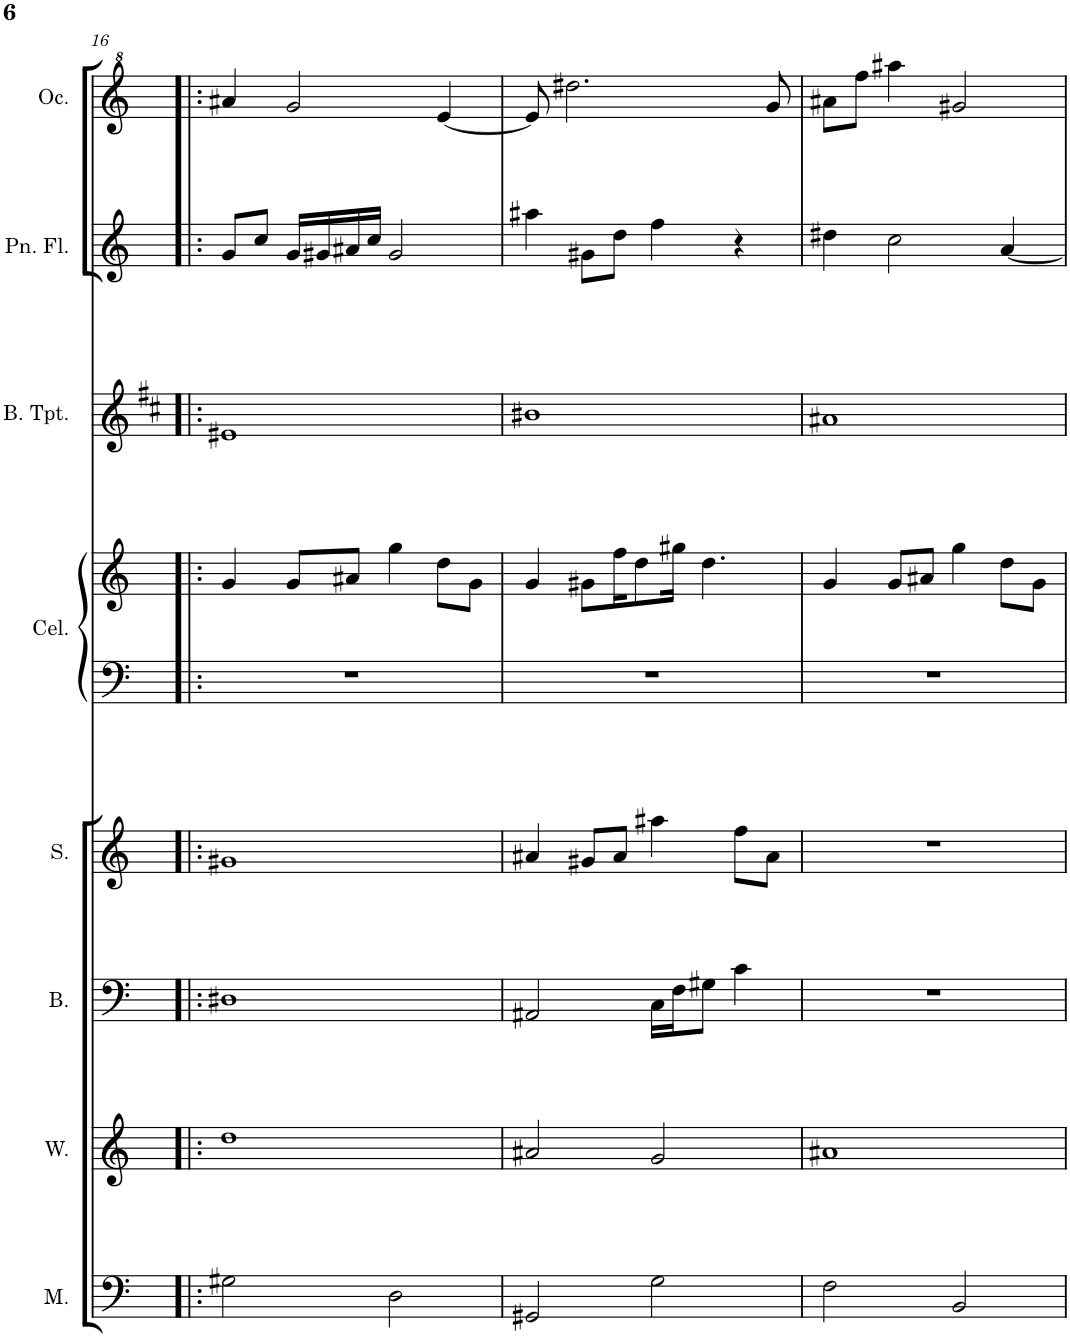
**kern	**kern	**kern	**kern	**kern	**kern	**kern	**kern	**kern
*part8	*part7	*part6	*part5	*part4	*part4	*part3	*part2	*part1
*staff9	*staff8	*staff7	*staff6	*staff5	*staff4	*staff3	*staff2	*staff1
*I"Men	*I"Women	*I"Bass	*I"Soprano	*I"Celesta	*	*I"Bass Trumpet	*I"Pan Flute	*I"Ocarina
*I'M.	*I'W.	*I'B.	*I'S.	*I'Cel.	*	*I'B. Tpt.	*I'Pn. Fl.	*I'Oc.
!!LO:PB:g=z
*clefF4	*clefG2	*clefF4	*clefG2	*clefF4	*clefG2	*clefG2	*clefG2	*clefG^2
*	*	*	*	*Trd-7c-12	*Trd-7c-12	*Trd8c14	*	*
*k[]	*k[]	*k[]	*k[]	*k[]	*k[]	*k[f#c#]	*k[]	*k[]
*M4/4	*M4/4	*M4/4	*M4/4	*M4/4	*M4/4	*M4/4	*M4/4	*M4/4
=16!|:	=16!|:	=16!|:	=16!|:	=16!|:	=16!|:	=16!|:	=16!|:	=16!|:
2G#X\	1dd	1D#X	1g#X	1r	4g/	1e#X	8g/L	4aa#X/
.	.	.	.	.	.	.	8cc/J	.
.	.	.	.	.	8g/L	.	16g/LL	2gg/
.	.	.	.	.	.	.	16g#X/	.
.	.	.	.	.	8a#X/J	.	16a#X/	.
.	.	.	.	.	.	.	16cc/JJ	.
2D\	.	.	.	.	4gg\	.	2g#/	.
.	.	.	.	.	8dd\L	.	.	[4ee/
.	.	.	.	.	8g\J	.	.	.
=17	=17	=17	=17	=17	=17	=17	=17	=17
2GG#X/	2a#X/	2AA#X/	4a#X/	1r	4g/	1b#X	4aa#X\	8ee/]
.	.	.	.	.	.	.	.	2.ddd#X\
.	.	.	8g#X/L	.	8g#X\L	.	8g#X\L	.
.	.	.	8a#/J	.	16ff\K	.	8dd\J	.
.	.	.	.	.	8dd\	.	.	.
2G\	2g/	16C\LL	4aa#X\	.	.	.	4ff\	.
.	.	16F\J	.	.	16gg#X\Jk	.	.	.
.	.	8G#X\J	.	.	4.dd\	.	.	.
.	.	4c\	8ff\L	.	.	.	4r	.
.	.	.	8a#\J	.	.	.	.	8gg/
=18	=18	=18	=18	=18	=18	=18	=18	=18
2F\	1a#X	1r	1r	1r	4g/	1a#X	4dd#X\	8aa#X\L
.	.	.	.	.	.	.	.	8fff\J
.	.	.	.	.	8g/L	.	2cc\	4aaa#X\
.	.	.	.	.	8a#X/J	.	.	.
2BB/	.	.	.	.	4gg\	.	.	2gg#X/
.	.	.	.	.	8dd\L	.	[4a/	.
.	.	.	.	.	8g\J	.	.	.
=	=	=	=	=	=	=	=	=
*-	*-	*-	*-	*-	*-	*-	*-	*-
